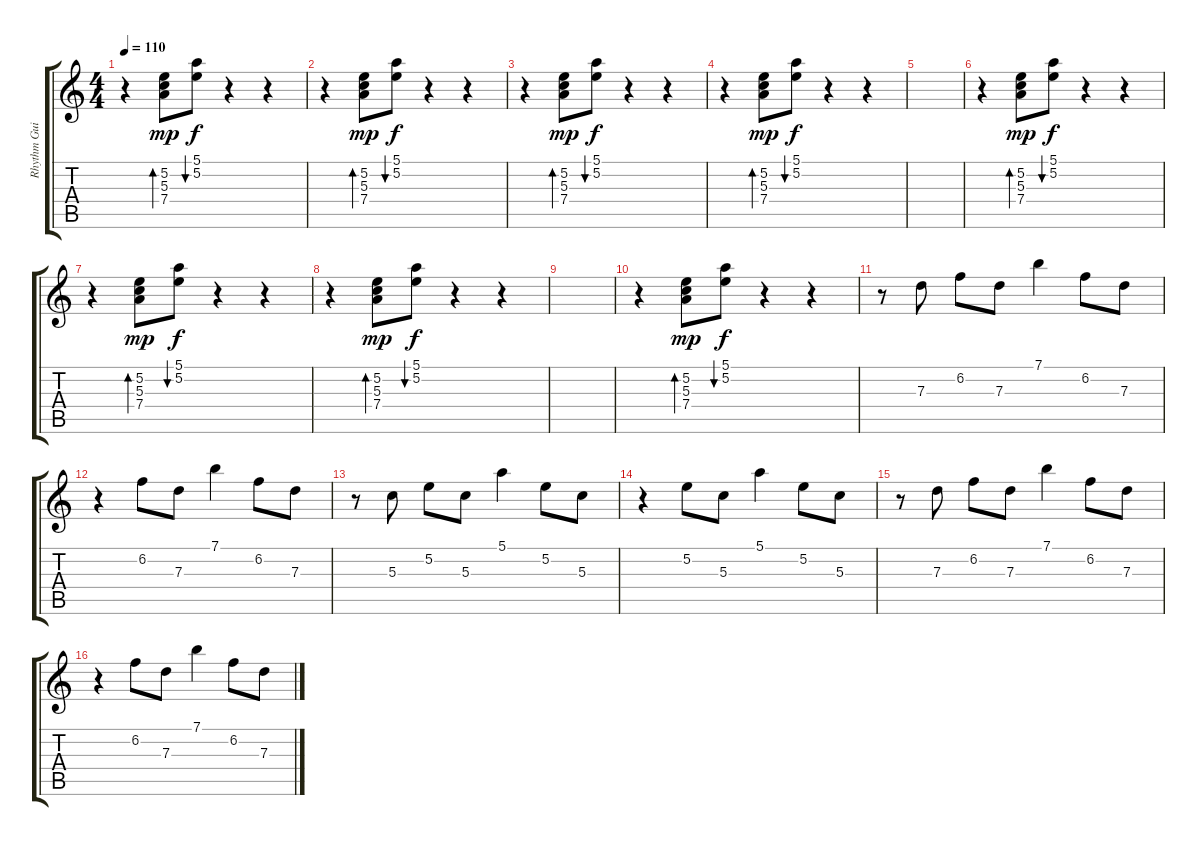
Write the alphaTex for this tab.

\track ("Rhythm Guitar" "Rhythm Gui") {instrument acousticguitarnylon}
\staff {score tabs}
\tuning (E4 B3 G3 D3 A2 E2) {hide}
\ts (4 4)
\tempo 110
\clef g2
\ks c
r.4{dy f} (5.2 5.3 7.4).8{bd 480 dy mp} (5.1 5.2).8{bu 120 dy f} r.4 r.4 |
r.4 (5.2 5.3 7.4).8{bd 480 dy mp} (5.1 5.2).8{bu 120 dy f} r.4 r.4 |
r.4 (5.2 5.3 7.4).8{bd 480 dy mp} (5.1 5.2).8{bu 120 dy f} r.4 r.4 |
r.4 (5.2 5.3 7.4).8{bd 480 dy mp} (5.1 5.2).8{bu 120 dy f} r.4 r.4 |
|
r.4 (5.2 5.3 7.4).8{bd 480 dy mp} (5.1 5.2).8{bu 120 dy f} r.4 r.4 |
r.4 (5.2 5.3 7.4).8{bd 480 dy mp} (5.1 5.2).8{bu 120 dy f} r.4 r.4 |
r.4 (5.2 5.3 7.4).8{bd 480 dy mp} (5.1 5.2).8{bu 120 dy f} r.4 r.4 |
|
r.4 (5.2 5.3 7.4).8{bd 480 dy mp} (5.1 5.2).8{bu 120 dy f} r.4 r.4 |
r.8 7.3.8 6.2.8 7.3.8 7.1.4 6.2.8 7.3.8 |
r.4 6.2.8 7.3.8 7.1.4 6.2.8 7.3.8 |
r.8 5.3.8 5.2.8 5.3.8 5.1.4 5.2.8 5.3.8 |
r.4 5.2.8 5.3.8 5.1.4 5.2.8 5.3.8 |
r.8 7.3.8 6.2.8 7.3.8 7.1.4 6.2.8 7.3.8 |
r.4 6.2.8 7.3.8 7.1.4 6.2.8 7.3.8
